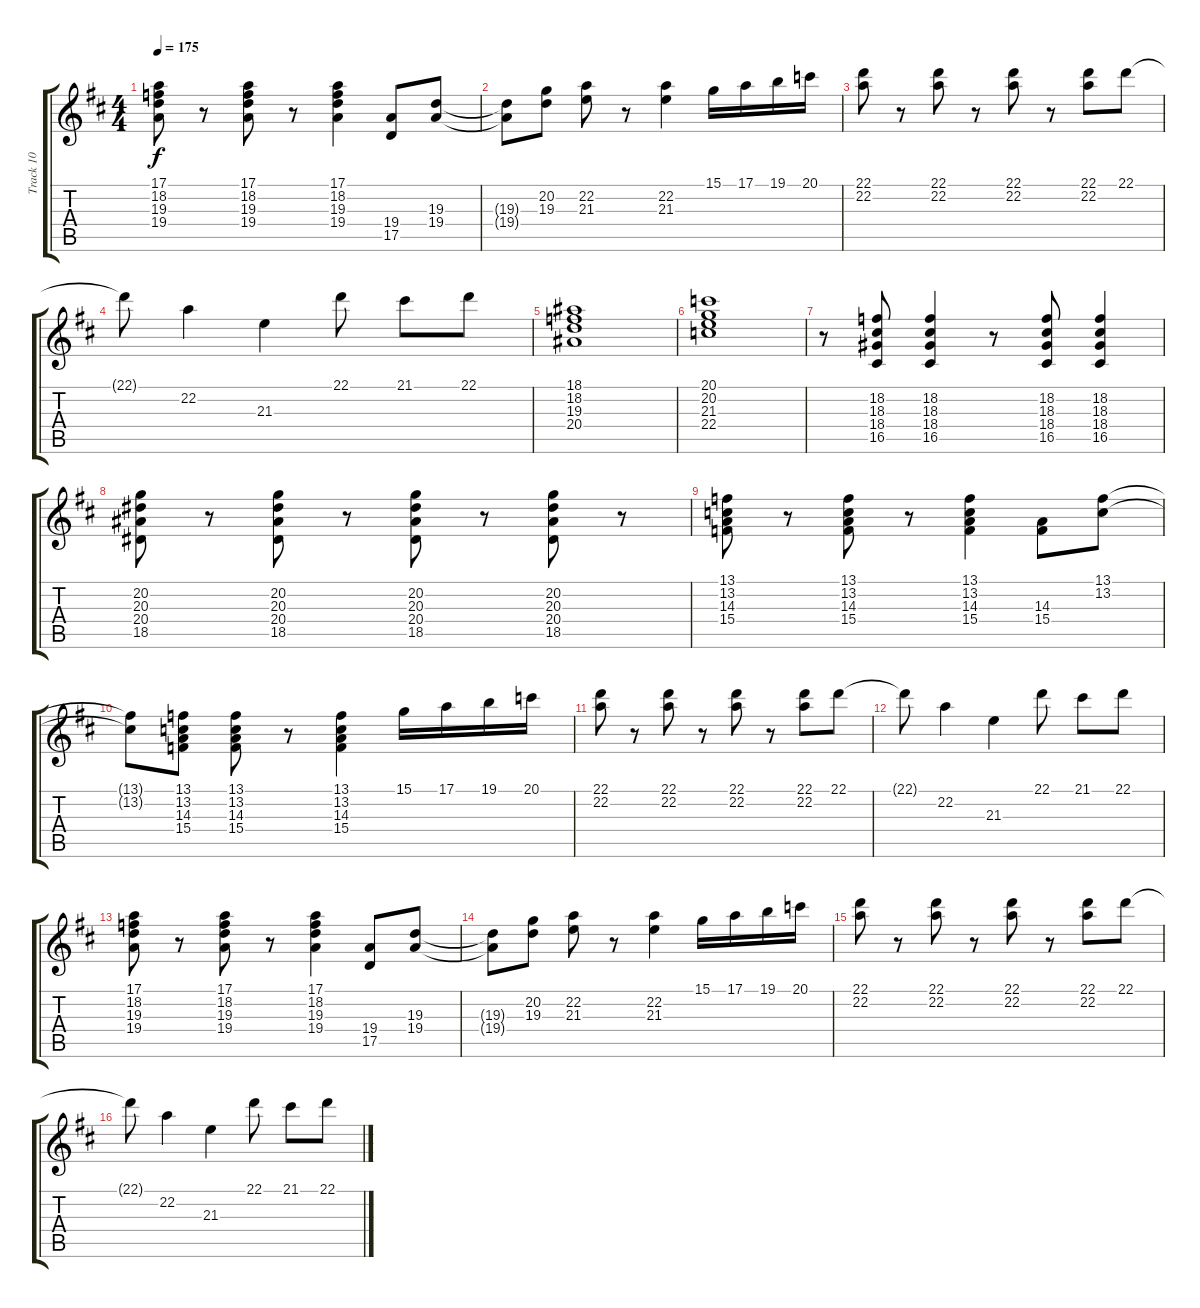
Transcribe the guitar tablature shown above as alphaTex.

\track ("Track 10" "Track 10") {instrument acousticgrandpiano}
\staff {score tabs}
\tuning (E4 B3 G3 D3 A2 E2) {hide}
\ts (4 4)
\tempo 175
\clef g2
\ks d
(17.1 18.2 19.3 19.4).8{dy f} r.8 (17.1 18.2 19.3 19.4).8 r.8 (17.1 18.2 19.3 19.4).4 (19.4 17.5).8 (19.3 19.4).8 |
(19.3{t} 19.4{t}).8 (20.2 19.3).8 (22.2 21.3).8 r.8 (22.2 21.3).4 15.1.16 17.1.16 19.1.16 20.1.16 |
(22.1 22.2).8 r.8 (22.1 22.2).8 r.8 (22.1 22.2).8 r.8 (22.1 22.2).8 22.1.8 |
22.1{t}.8 22.2.4 21.3.4 22.1.8 21.1.8 22.1.8 |
(18.1 18.2 19.3 20.4).1 |
(20.1 20.2 21.3 22.4).1 |
r.8 (18.2 18.3 18.4 16.5).8 (18.2 18.3 18.4 16.5).4 r.8 (18.2 18.3 18.4 16.5).8 (18.2 18.3 18.4 16.5).4 |
(20.2 20.3 20.4 18.5).8 r.8 (20.2 20.3 20.4 18.5).8 r.8 (20.2 20.3 20.4 18.5).8 r.8 (20.2 20.3 20.4 18.5).8 r.8 |
(13.1 13.2 14.3 15.4).8 r.8 (13.1 13.2 14.3 15.4).8 r.8 (13.1 13.2 14.3 15.4).4 (14.3 15.4).8 (13.1 13.2).8 |
(13.1{t} 13.2{t}).8 (13.1 13.2 14.3 15.4).8 (13.1 13.2 14.3 15.4).8 r.8 (13.1 13.2 14.3 15.4).4 15.1.16 17.1.16 19.1.16 20.1.16 |
(22.1 22.2).8 r.8 (22.1 22.2).8 r.8 (22.1 22.2).8 r.8 (22.1 22.2).8 22.1.8 |
22.1{t}.8 22.2.4 21.3.4 22.1.8 21.1.8 22.1.8 |
(17.1 18.2 19.3 19.4).8 r.8 (17.1 18.2 19.3 19.4).8 r.8 (17.1 18.2 19.3 19.4).4 (19.4 17.5).8 (19.3 19.4).8 |
(19.3{t} 19.4{t}).8 (20.2 19.3).8 (22.2 21.3).8 r.8 (22.2 21.3).4 15.1.16 17.1.16 19.1.16 20.1.16 |
(22.1 22.2).8 r.8 (22.1 22.2).8 r.8 (22.1 22.2).8 r.8 (22.1 22.2).8 22.1.8 |
22.1{t}.8 22.2.4 21.3.4 22.1.8 21.1.8 22.1.8
